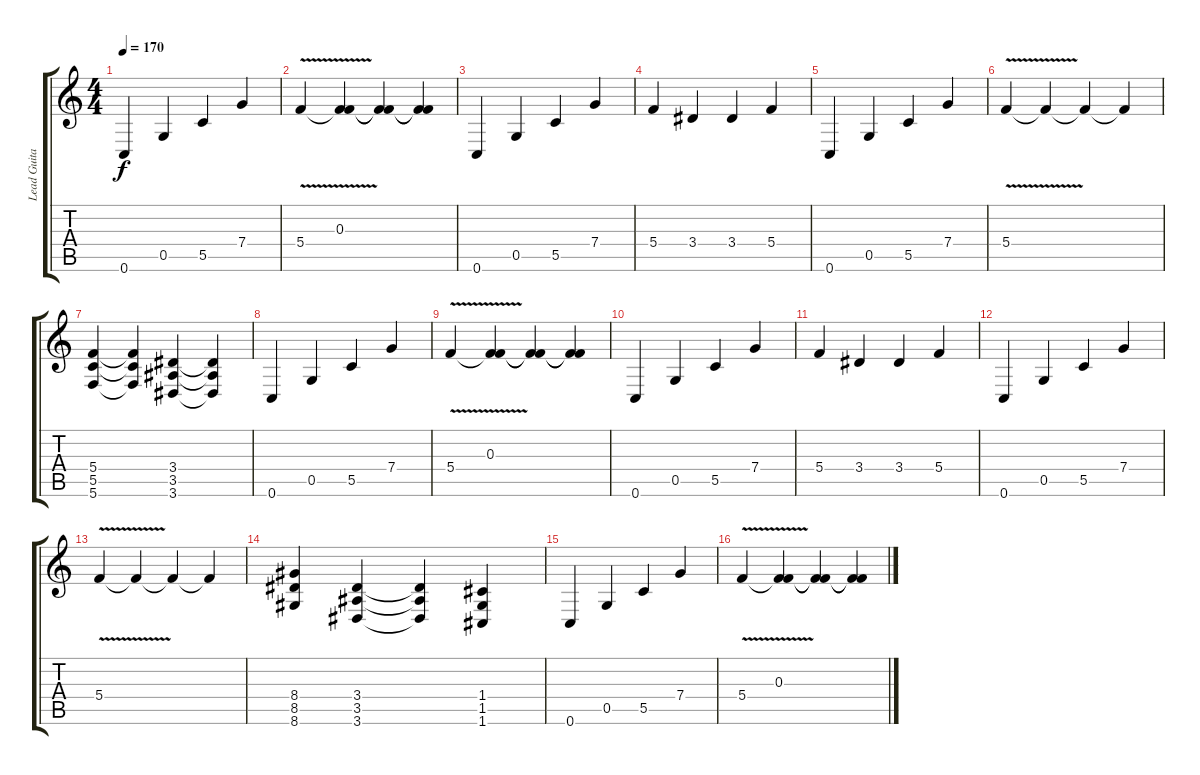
\track ("Lead Guitar 2 " "Lead Guita") {instrument distortionguitar}
\staff {score tabs}
\tuning (D4 A3 F3 C3 G2 C2) {hide}
\ts (4 4)
\tempo 170
\clef g2
\ks c
0.6.4{dy f} 0.5.4 5.5.4 7.4.4 |
5.4{v}.4 (0.3 5.4{t}).4 (0.3{t} 5.4{t}).4 (0.3{t} 5.4{t}).4 |
0.6.4 0.5.4 5.5.4 7.4.4 |
5.4.4 3.4.4 3.4.4 5.4.4 |
0.6.4 0.5.4 5.5.4 7.4.4 |
5.4{v}.4 5.4{t}.4 5.4{t}.4 5.4{t}.4 |
(5.4 5.5 5.6).4 (5.4{t} 5.5{t} 5.6{t}).4 (3.4 3.5 3.6).4 (3.4{t} 3.5{t} 3.6{t}).4 |
0.6.4 0.5.4 5.5.4 7.4.4 |
5.4{v}.4 (0.3 5.4{t}).4 (0.3{t} 5.4{t}).4 (0.3{t} 5.4{t}).4 |
0.6.4 0.5.4 5.5.4 7.4.4 |
5.4.4 3.4.4 3.4.4 5.4.4 |
0.6.4 0.5.4 5.5.4 7.4.4 |
5.4{v}.4 5.4{t}.4 5.4{t}.4 5.4{t}.4 |
(8.4 8.5 8.6).4 (3.4 3.5 3.6).4 (3.4{t} 3.5{t} 3.6{t}).4 (1.4 1.5 1.6).4 |
0.6.4 0.5.4 5.5.4 7.4.4 |
5.4{v}.4 (0.3 5.4{t}).4 (0.3{t} 5.4{t}).4 (0.3{t} 5.4{t}).4
